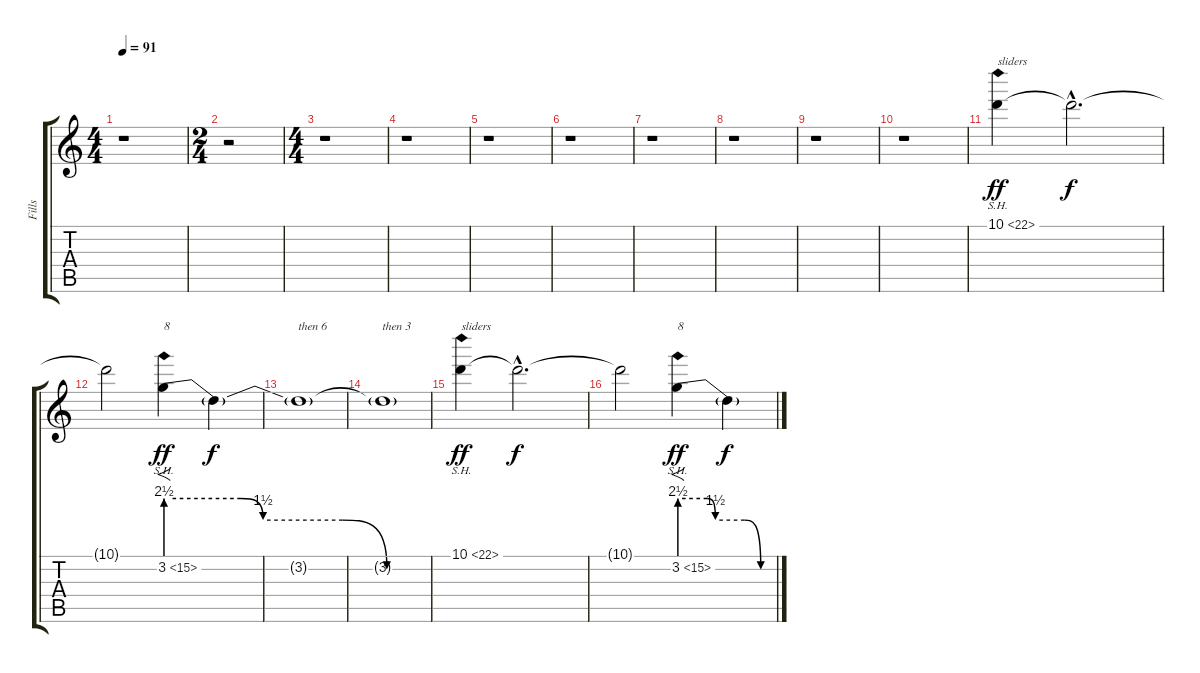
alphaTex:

\track ("Fills" "Fills") {instrument overdrivenguitar}
\staff {score tabs}
\tuning (E4 B3 G3 D3 A2 D2) {hide}
\ts (4 4)
\tempo 91
\clef g2
\ks c
r.1{dy f} |
\ts (2 4)
r.2 |
\ts (4 4)
r.1 |
r.1 |
r.1 |
r.1 |
r.1 |
r.1 |
r.1 |
r.1 |
10.1{sh 12}.4{txt "sliders" dy ff volume 14} 10.1{hac t}.2{d dy f} |
10.1{t}.2 3.2{be (custom 0 10 17 10 22 6 40 6 50 0 60 0) sh 12}.4{f txt "8" dy ff} 3.2{t}.4{dy f volume 15} |
3.2{t}.1{txt "then 6"} |
3.2{t}.1{txt "then 3" volume 13} |
10.1{sh 12}.4{txt "sliders" dy ff volume 14} 10.1{hac t}.2{d dy f} |
10.1{t}.2 3.2{be (custom 0 10 17 10 22 6 40 6 50 0 60 0) sh 12}.4{f txt "8" dy ff} 3.2{t}.4{dy f volume 15}
